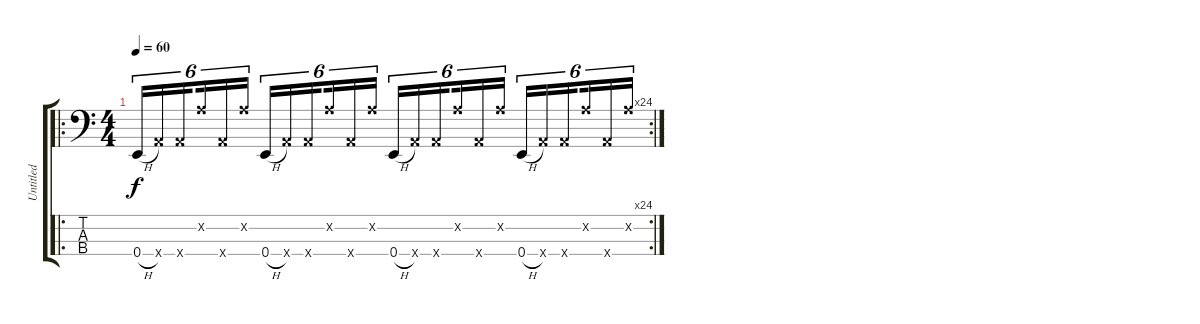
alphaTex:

\track ("Untitled" "Untitled") {instrument electricbassfinger}
\staff {score tabs}
\tuning (G2 D2 A1 E1) {hide}
\ro
\rc 24
\ts (4 4)
\tempo 60
\clef f4
\ks c
0.4{h}.16{tu (6 4) dy f instrument electricbassfinger} 5.4{x}.16{tu (6 4)} 5.4{x}.16{tu (6 4) beam splitsecondary} 7.2{x}.16{tu (6 4)} 5.4{x}.16{tu (6 4)} 7.2{x}.16{tu (6 4)} 0.4{h}.16{tu (6 4)} 5.4{x}.16{tu (6 4)} 5.4{x}.16{tu (6 4) beam splitsecondary} 7.2{x}.16{tu (6 4)} 5.4{x}.16{tu (6 4)} 7.2{x}.16{tu (6 4)} 0.4{h}.16{tu (6 4)} 5.4{x}.16{tu (6 4)} 5.4{x}.16{tu (6 4) beam splitsecondary} 7.2{x}.16{tu (6 4)} 5.4{x}.16{tu (6 4)} 7.2{x}.16{tu (6 4)} 0.4{h}.16{tu (6 4)} 5.4{x}.16{tu (6 4)} 5.4{x}.16{tu (6 4) beam splitsecondary} 7.2{x}.16{tu (6 4)} 5.4{x}.16{tu (6 4)} 7.2{x}.16{tu (6 4)}
